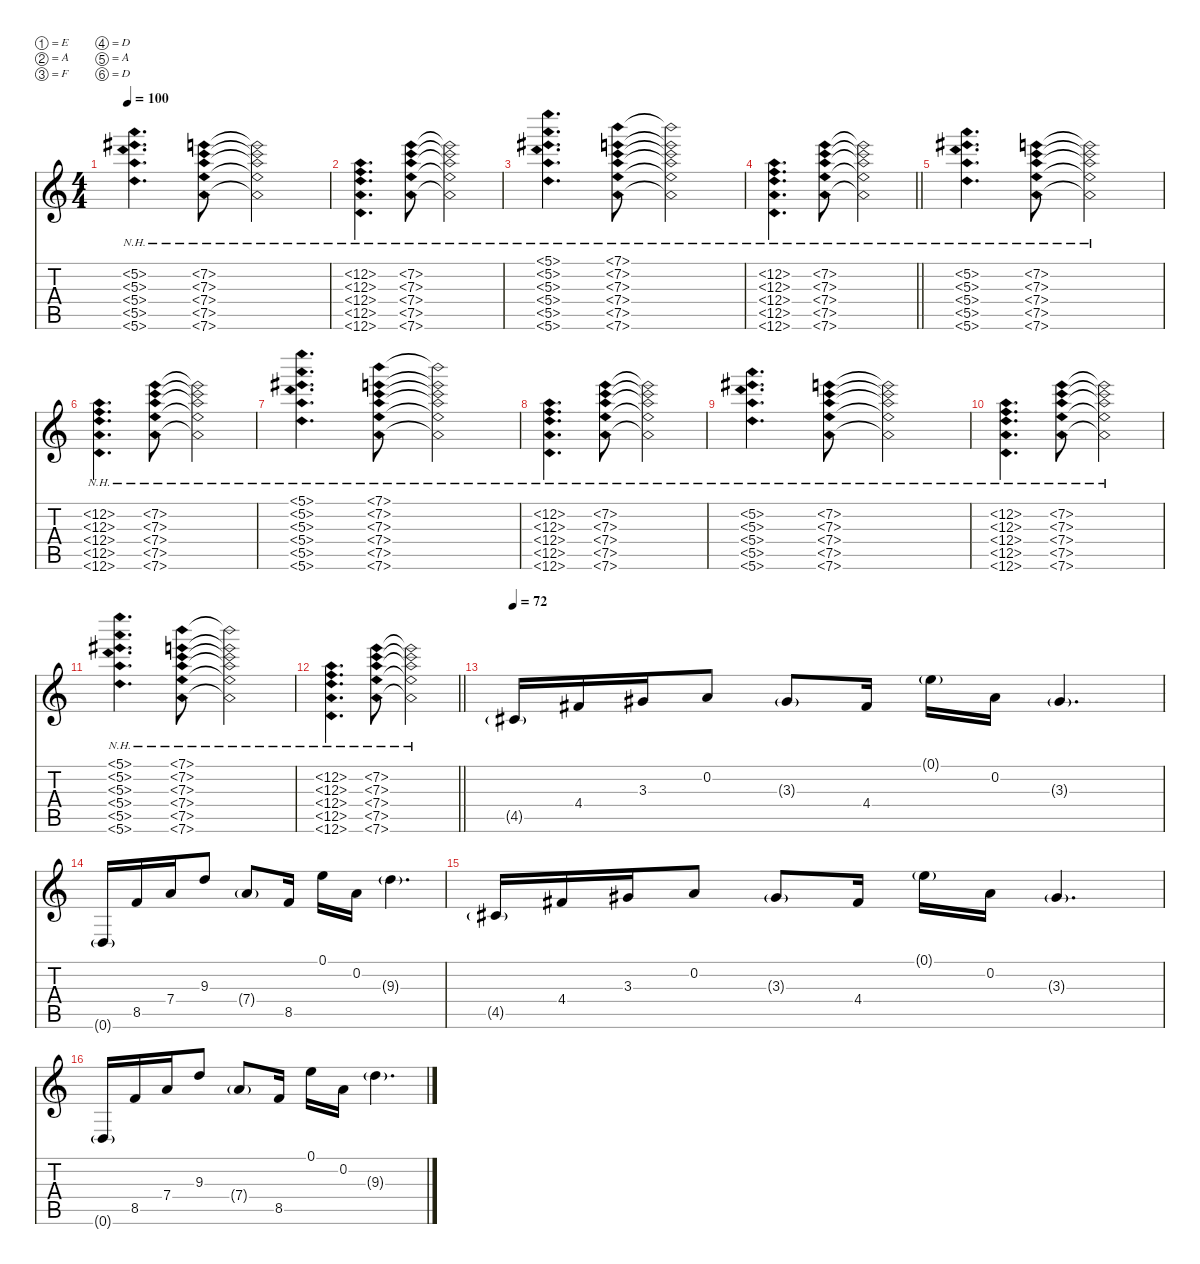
\defaultSystemsLayout 4
\hideDynamics
\bracketExtendMode nobrackets
\singleTrackTrackNamePolicy hidden
\multiTrackTrackNamePolicy hidden
\firstSystemTrackNameMode fullname
\firstSystemTrackNameOrientation horizontal
\otherSystemsTrackNameOrientation horizontal
\track ("Guitar 1" "od.guit.") {defaultSystemsLayout 4 mute instrument overdrivenguitar}
\staff {score tabs}
\tuning (E4 A3 F3 D3 A2 D2)
\ts (4 4)
\tempo 100
\clef g2
\ks c
(5.2{nh} 5.3{nh acc #} 5.4{nh} 5.5{nh} 5.6{nh}).4{d dy mp beam Down} (7.2{nh} 7.3{nh} 7.4{nh} 7.5{nh} 7.6{nh}).8{beam Down} (7.2{nh t} 7.3{nh t} 7.4{nh t} 7.5{nh t} 7.6{nh t}).2{beam Down} |
(12.2{nh} 12.3{nh} 12.4{nh} 12.5{nh} 12.6{nh}).4{d beam Down} (7.2{nh} 7.3{nh} 7.4{nh} 7.5{nh} 7.6{nh}).8{beam Down} (7.2{nh t} 7.3{nh t} 7.4{nh t} 7.5{nh t} 7.6{nh t}).2{beam Down} |
(5.1{nh} 5.2{nh} 5.3{nh acc #} 5.4{nh} 5.5{nh} 5.6{nh}).4{d beam Down} (7.1{nh} 7.2{nh} 7.3{nh} 7.4{nh} 7.5{nh} 7.6{nh}).8{beam Down} (7.1{nh t} 7.2{nh t} 7.3{nh t} 7.4{nh t} 7.5{nh t} 7.6{nh t}).2{beam Down} |
\barLineRight lightlight
(12.2{nh} 12.3{nh} 12.4{nh} 12.5{nh} 12.6{nh}).4{d beam Down} (7.2{nh} 7.3{nh} 7.4{nh} 7.5{nh} 7.6{nh}).8{beam Down} (7.2{nh t} 7.3{nh t} 7.4{nh t} 7.5{nh t} 7.6{nh t}).2{beam Down} |
(5.2{nh} 5.3{nh acc #} 5.4{nh} 5.5{nh} 5.6{nh}).4{d beam Down} (7.2{nh} 7.3{nh} 7.4{nh} 7.5{nh} 7.6{nh}).8{beam Down} (7.2{nh t} 7.3{nh t} 7.4{nh t} 7.5{nh t} 7.6{nh t}).2{beam Down} |
(12.2{nh} 12.3{nh} 12.4{nh} 12.5{nh} 12.6{nh}).4{d beam Down} (7.2{nh} 7.3{nh} 7.4{nh} 7.5{nh} 7.6{nh}).8{beam Down} (7.2{nh t} 7.3{nh t} 7.4{nh t} 7.5{nh t} 7.6{nh t}).2{beam Down} |
(5.1{nh} 5.2{nh} 5.3{nh acc #} 5.4{nh} 5.5{nh} 5.6{nh}).4{d beam Down} (7.1{nh} 7.2{nh} 7.3{nh} 7.4{nh} 7.5{nh} 7.6{nh}).8{beam Down} (7.1{nh t} 7.2{nh t} 7.3{nh t} 7.4{nh t} 7.5{nh t} 7.6{nh t}).2{beam Down} |
(12.2{nh} 12.3{nh} 12.4{nh} 12.5{nh} 12.6{nh}).4{d beam Down} (7.2{nh} 7.3{nh} 7.4{nh} 7.5{nh} 7.6{nh}).8{beam Down} (7.2{nh t} 7.3{nh t} 7.4{nh t} 7.5{nh t} 7.6{nh t}).2{beam Down} |
(5.2{nh} 5.3{nh acc #} 5.4{nh} 5.5{nh} 5.6{nh}).4{d beam Down} (7.2{nh} 7.3{nh} 7.4{nh} 7.5{nh} 7.6{nh}).8{beam Down} (7.2{nh t} 7.3{nh t} 7.4{nh t} 7.5{nh t} 7.6{nh t}).2{beam Down} |
(12.2{nh} 12.3{nh} 12.4{nh} 12.5{nh} 12.6{nh}).4{d beam Down} (7.2{nh} 7.3{nh} 7.4{nh} 7.5{nh} 7.6{nh}).8{beam Down} (7.2{nh t} 7.3{nh t} 7.4{nh t} 7.5{nh t} 7.6{nh t}).2{beam Down} |
(5.1{nh} 5.2{nh} 5.3{nh acc #} 5.4{nh} 5.5{nh} 5.6{nh}).4{d beam Down} (7.1{nh} 7.2{nh} 7.3{nh} 7.4{nh} 7.5{nh} 7.6{nh}).8{beam Down} (7.1{nh t} 7.2{nh t} 7.3{nh t} 7.4{nh t} 7.5{nh t} 7.6{nh t}).2{beam Down} |
\barLineRight lightlight
(12.2{nh} 12.3{nh} 12.4{nh} 12.5{nh} 12.6{nh}).4{d beam Down} (7.2{nh} 7.3{nh} 7.4{nh} 7.5{nh} 7.6{nh}).8{beam Down} (7.2{nh t} 7.3{nh t} 7.4{nh t} 7.5{nh t} 7.6{nh t}).2{beam Down} |
\tempo 72
4.5{g acc #}.16{beam Up} 4.4{acc #}.16{beam Up} 3.3{acc #}.16{beam Up} 0.2.8{beam Up} 3.3{g acc #}.8{beam Up} 4.4{acc #}.16{beam Up} 0.1{g}.16{beam Down} 0.2.16{beam Down} 3.3{g acc #}.4{d beam Up} |
0.6{g}.16{beam Up} 8.5.16{beam Up} 7.4.16{beam Up} 9.3.8{beam Up} 7.4{g}.8{beam Up} 8.5.16{beam Up} 0.1.16{beam Down} 0.2.16{beam Down} 9.3{g}.4{d beam Down} |
4.5{g acc #}.16{beam Up} 4.4{acc #}.16{beam Up} 3.3{acc #}.16{beam Up} 0.2.8{beam Up} 3.3{g acc #}.8{beam Up} 4.4{acc #}.16{beam Up} 0.1{g}.16{beam Down} 0.2.16{beam Down} 3.3{g acc #}.4{d beam Up} |
0.6{g}.16{beam Up} 8.5.16{beam Up} 7.4.16{beam Up} 9.3.8{beam Up} 7.4{g}.8{beam Up} 8.5.16{beam Up} 0.1.16{beam Down} 0.2.16{beam Down} 9.3{g}.4{d beam Down}
